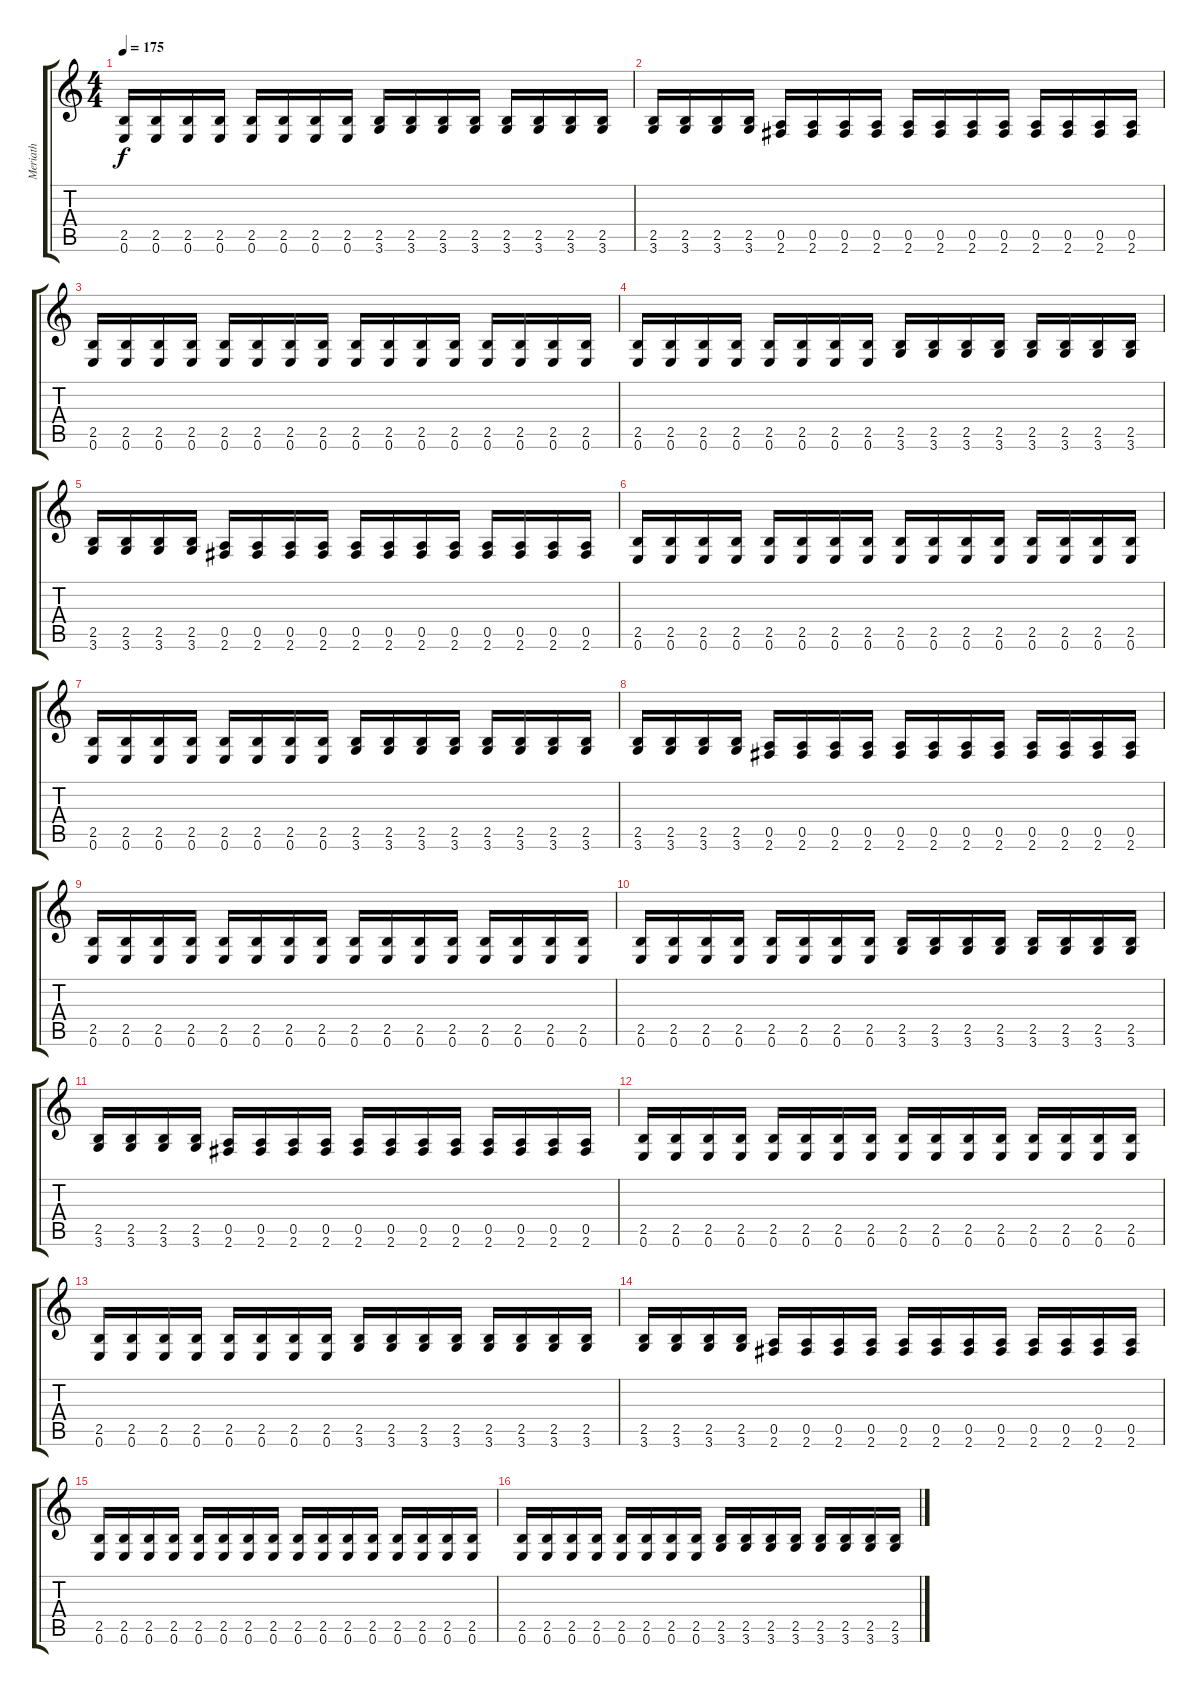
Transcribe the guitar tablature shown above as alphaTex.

\track ("Meriath" "Meriath") {instrument distortionguitar}
\staff {score tabs}
\tuning (E4 B3 G3 D3 A2 E2) {hide}
\ts (4 4)
\tempo 175
\clef g2
\ks c
(2.5 0.6).16{dy f} (2.5 0.6).16 (2.5 0.6).16 (2.5 0.6).16 (2.5 0.6).16 (2.5 0.6).16 (2.5 0.6).16 (2.5 0.6).16 (2.5 3.6).16 (2.5 3.6).16 (2.5 3.6).16 (2.5 3.6).16 (2.5 3.6).16 (2.5 3.6).16 (2.5 3.6).16 (2.5 3.6).16 |
(2.5 3.6).16 (2.5 3.6).16 (2.5 3.6).16 (2.5 3.6).16 (0.5 2.6).16 (0.5 2.6).16 (0.5 2.6).16 (0.5 2.6).16 (0.5 2.6).16 (0.5 2.6).16 (0.5 2.6).16 (0.5 2.6).16 (0.5 2.6).16 (0.5 2.6).16 (0.5 2.6).16 (0.5 2.6).16 |
(2.5 0.6).16 (2.5 0.6).16 (2.5 0.6).16 (2.5 0.6).16 (2.5 0.6).16 (2.5 0.6).16 (2.5 0.6).16 (2.5 0.6).16 (2.5 0.6).16 (2.5 0.6).16 (2.5 0.6).16 (2.5 0.6).16 (2.5 0.6).16 (2.5 0.6).16 (2.5 0.6).16 (2.5 0.6).16 |
(2.5 0.6).16 (2.5 0.6).16 (2.5 0.6).16 (2.5 0.6).16 (2.5 0.6).16 (2.5 0.6).16 (2.5 0.6).16 (2.5 0.6).16 (2.5 3.6).16 (2.5 3.6).16 (2.5 3.6).16 (2.5 3.6).16 (2.5 3.6).16 (2.5 3.6).16 (2.5 3.6).16 (2.5 3.6).16 |
(2.5 3.6).16 (2.5 3.6).16 (2.5 3.6).16 (2.5 3.6).16 (0.5 2.6).16 (0.5 2.6).16 (0.5 2.6).16 (0.5 2.6).16 (0.5 2.6).16 (0.5 2.6).16 (0.5 2.6).16 (0.5 2.6).16 (0.5 2.6).16 (0.5 2.6).16 (0.5 2.6).16 (0.5 2.6).16 |
(2.5 0.6).16 (2.5 0.6).16 (2.5 0.6).16 (2.5 0.6).16 (2.5 0.6).16 (2.5 0.6).16 (2.5 0.6).16 (2.5 0.6).16 (2.5 0.6).16 (2.5 0.6).16 (2.5 0.6).16 (2.5 0.6).16 (2.5 0.6).16 (2.5 0.6).16 (2.5 0.6).16 (2.5 0.6).16 |
(2.5 0.6).16 (2.5 0.6).16 (2.5 0.6).16 (2.5 0.6).16 (2.5 0.6).16 (2.5 0.6).16 (2.5 0.6).16 (2.5 0.6).16 (2.5 3.6).16 (2.5 3.6).16 (2.5 3.6).16 (2.5 3.6).16 (2.5 3.6).16 (2.5 3.6).16 (2.5 3.6).16 (2.5 3.6).16 |
(2.5 3.6).16 (2.5 3.6).16 (2.5 3.6).16 (2.5 3.6).16 (0.5 2.6).16 (0.5 2.6).16 (0.5 2.6).16 (0.5 2.6).16 (0.5 2.6).16 (0.5 2.6).16 (0.5 2.6).16 (0.5 2.6).16 (0.5 2.6).16 (0.5 2.6).16 (0.5 2.6).16 (0.5 2.6).16 |
(2.5 0.6).16 (2.5 0.6).16 (2.5 0.6).16 (2.5 0.6).16 (2.5 0.6).16 (2.5 0.6).16 (2.5 0.6).16 (2.5 0.6).16 (2.5 0.6).16 (2.5 0.6).16 (2.5 0.6).16 (2.5 0.6).16 (2.5 0.6).16 (2.5 0.6).16 (2.5 0.6).16 (2.5 0.6).16 |
(2.5 0.6).16 (2.5 0.6).16 (2.5 0.6).16 (2.5 0.6).16 (2.5 0.6).16 (2.5 0.6).16 (2.5 0.6).16 (2.5 0.6).16 (2.5 3.6).16 (2.5 3.6).16 (2.5 3.6).16 (2.5 3.6).16 (2.5 3.6).16 (2.5 3.6).16 (2.5 3.6).16 (2.5 3.6).16 |
(2.5 3.6).16 (2.5 3.6).16 (2.5 3.6).16 (2.5 3.6).16 (0.5 2.6).16 (0.5 2.6).16 (0.5 2.6).16 (0.5 2.6).16 (0.5 2.6).16 (0.5 2.6).16 (0.5 2.6).16 (0.5 2.6).16 (0.5 2.6).16 (0.5 2.6).16 (0.5 2.6).16 (0.5 2.6).16 |
(2.5 0.6).16 (2.5 0.6).16 (2.5 0.6).16 (2.5 0.6).16 (2.5 0.6).16 (2.5 0.6).16 (2.5 0.6).16 (2.5 0.6).16 (2.5 0.6).16 (2.5 0.6).16 (2.5 0.6).16 (2.5 0.6).16 (2.5 0.6).16 (2.5 0.6).16 (2.5 0.6).16 (2.5 0.6).16 |
(2.5 0.6).16 (2.5 0.6).16 (2.5 0.6).16 (2.5 0.6).16 (2.5 0.6).16 (2.5 0.6).16 (2.5 0.6).16 (2.5 0.6).16 (2.5 3.6).16 (2.5 3.6).16 (2.5 3.6).16 (2.5 3.6).16 (2.5 3.6).16 (2.5 3.6).16 (2.5 3.6).16 (2.5 3.6).16 |
(2.5 3.6).16 (2.5 3.6).16 (2.5 3.6).16 (2.5 3.6).16 (0.5 2.6).16 (0.5 2.6).16 (0.5 2.6).16 (0.5 2.6).16 (0.5 2.6).16 (0.5 2.6).16 (0.5 2.6).16 (0.5 2.6).16 (0.5 2.6).16 (0.5 2.6).16 (0.5 2.6).16 (0.5 2.6).16 |
(2.5 0.6).16 (2.5 0.6).16 (2.5 0.6).16 (2.5 0.6).16 (2.5 0.6).16 (2.5 0.6).16 (2.5 0.6).16 (2.5 0.6).16 (2.5 0.6).16 (2.5 0.6).16 (2.5 0.6).16 (2.5 0.6).16 (2.5 0.6).16 (2.5 0.6).16 (2.5 0.6).16 (2.5 0.6).16 |
(2.5 0.6).16 (2.5 0.6).16 (2.5 0.6).16 (2.5 0.6).16 (2.5 0.6).16 (2.5 0.6).16 (2.5 0.6).16 (2.5 0.6).16 (2.5 3.6).16 (2.5 3.6).16 (2.5 3.6).16 (2.5 3.6).16 (2.5 3.6).16 (2.5 3.6).16 (2.5 3.6).16 (2.5 3.6).16
